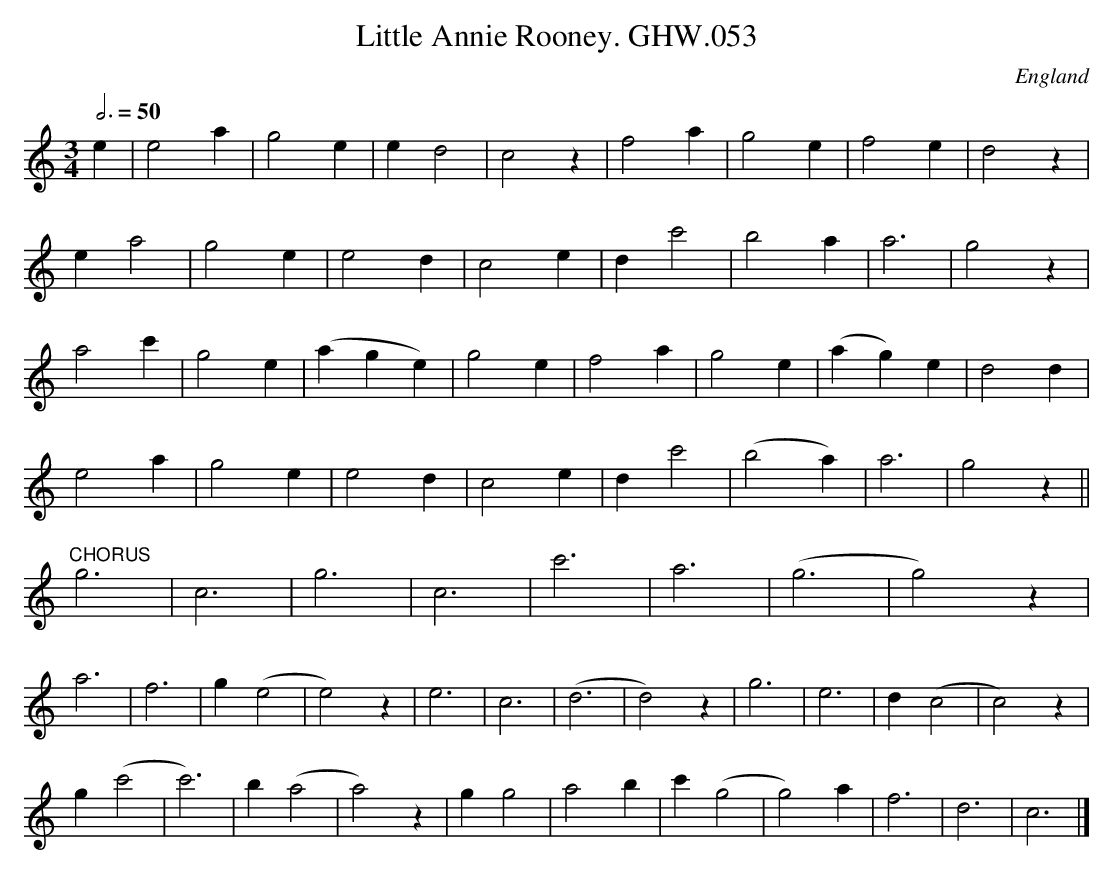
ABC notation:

X:1
T:Little Annie Rooney. GHW.053
L:1/4
M:3/4
O:England
Q:3/4=50
K:C
e|e2a|g2e|ed2|c2z|f2a|g2e|f2e|d2z|!
ea2|g2e|e2d|c2e|dc'2|b2a|a3|g2z|!
a2c'|g2e|(age)|g2e|f2a|g2e|(ag)e|d2d|!
e2a|g2e|e2d|c2e|dc'2|(b2a)|a3|g2z||!
"^CHORUS"g3|c3|g3|c3|c'3|a3|(g3|g2)z|!
a3|f3|g(e2|e2)z|e3|c3|(d3|d2)z|g3|e3|d(c2|c2)z|!
g(c'2|c'3)|b(a2|a2)z|gg2|a2b|c'(g2|g2)a|f3|d3|c3|]
